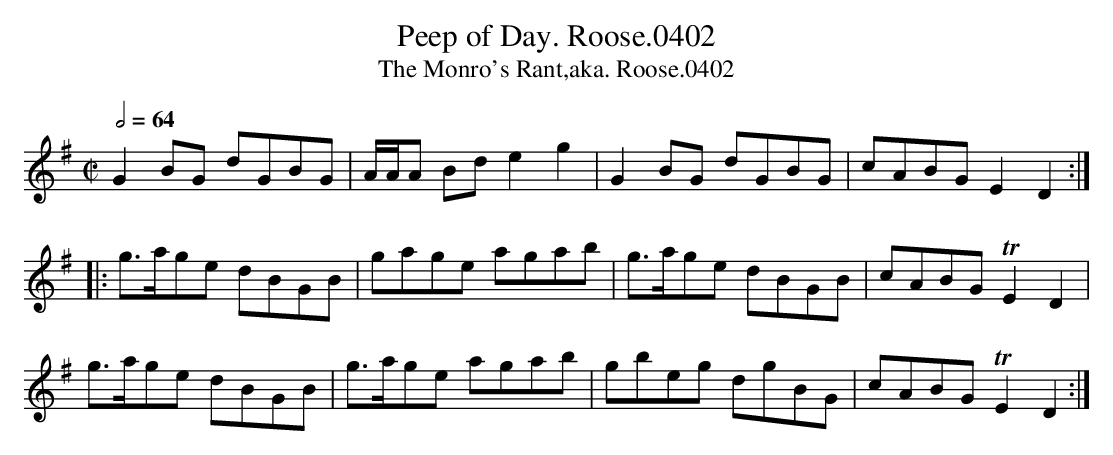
X:1
T:Peep of Day. Roose.0402
T:Monro's Rant,aka. Roose.0402, The
M:C|
L:1/8
Q:1/2=64
K:G
G2BG dGBG|A/A/A Bd e2g2|G2BG dGBG|cABG E2D2:|
|:g>age dBGB|gage agab|g>age dBGB|cABG!trill!E2D2|
g>age dBGB|g>age agab|gbeg dgBG|cABG!trill!E2D2:|
